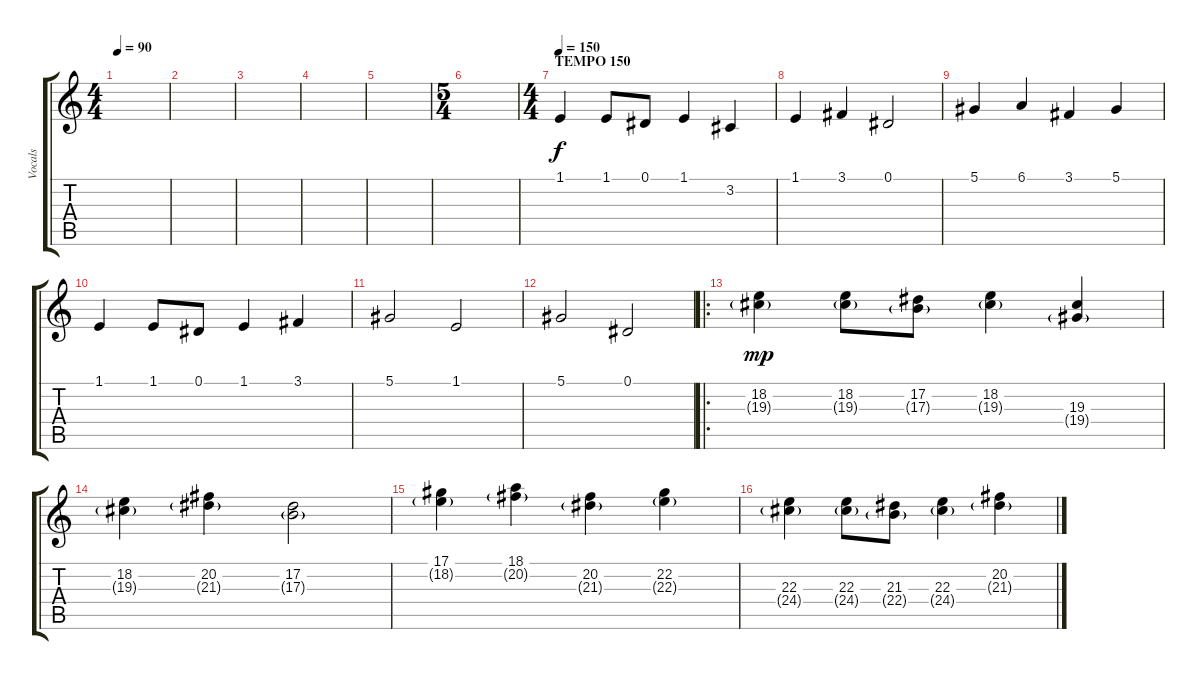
\track ("Vocals" "Vocals") {instrument pad4choir}
\staff {score tabs}
\tuning (Eb4 Bb3 Gb3 Db3 Ab2 Eb2) {hide}
\ts (4 4)
\tempo 90
\clef g2
\ks c
|
|
|
|
|
\ts (5 4)
|
\ts (4 4)
\section ("" "TEMPO 150")
\tempo 150
1.1.4{dy f} 1.1.8 0.1.8 1.1.4 3.2.4 |
1.1.4 3.1.4 0.1.2 |
5.1.4 6.1.4 3.1.4 5.1.4 |
1.1.4 1.1.8 0.1.8 1.1.4 3.1.4 |
5.1.2 1.1.2 |
5.1.2 0.1.2 |
\ro
(18.2 19.3{g}).4{dy mp} (18.2 19.3{g}).8 (17.2 17.3{g}).8 (18.2 19.3{g}).4 (19.3 19.4{g}).4 |
(18.2 19.3{g}).4 (20.2 21.3{g}).4 (17.2 17.3{g}).2 |
(17.1 18.2{g}).4 (18.1 20.2{g}).4 (20.2 21.3{g}).4 (22.2 22.3{g}).4 |
(22.3 24.4{g}).4 (22.3 24.4{g}).8 (21.3 22.4{g}).8 (22.3 24.4{g}).4 (20.2 21.3{g}).4
